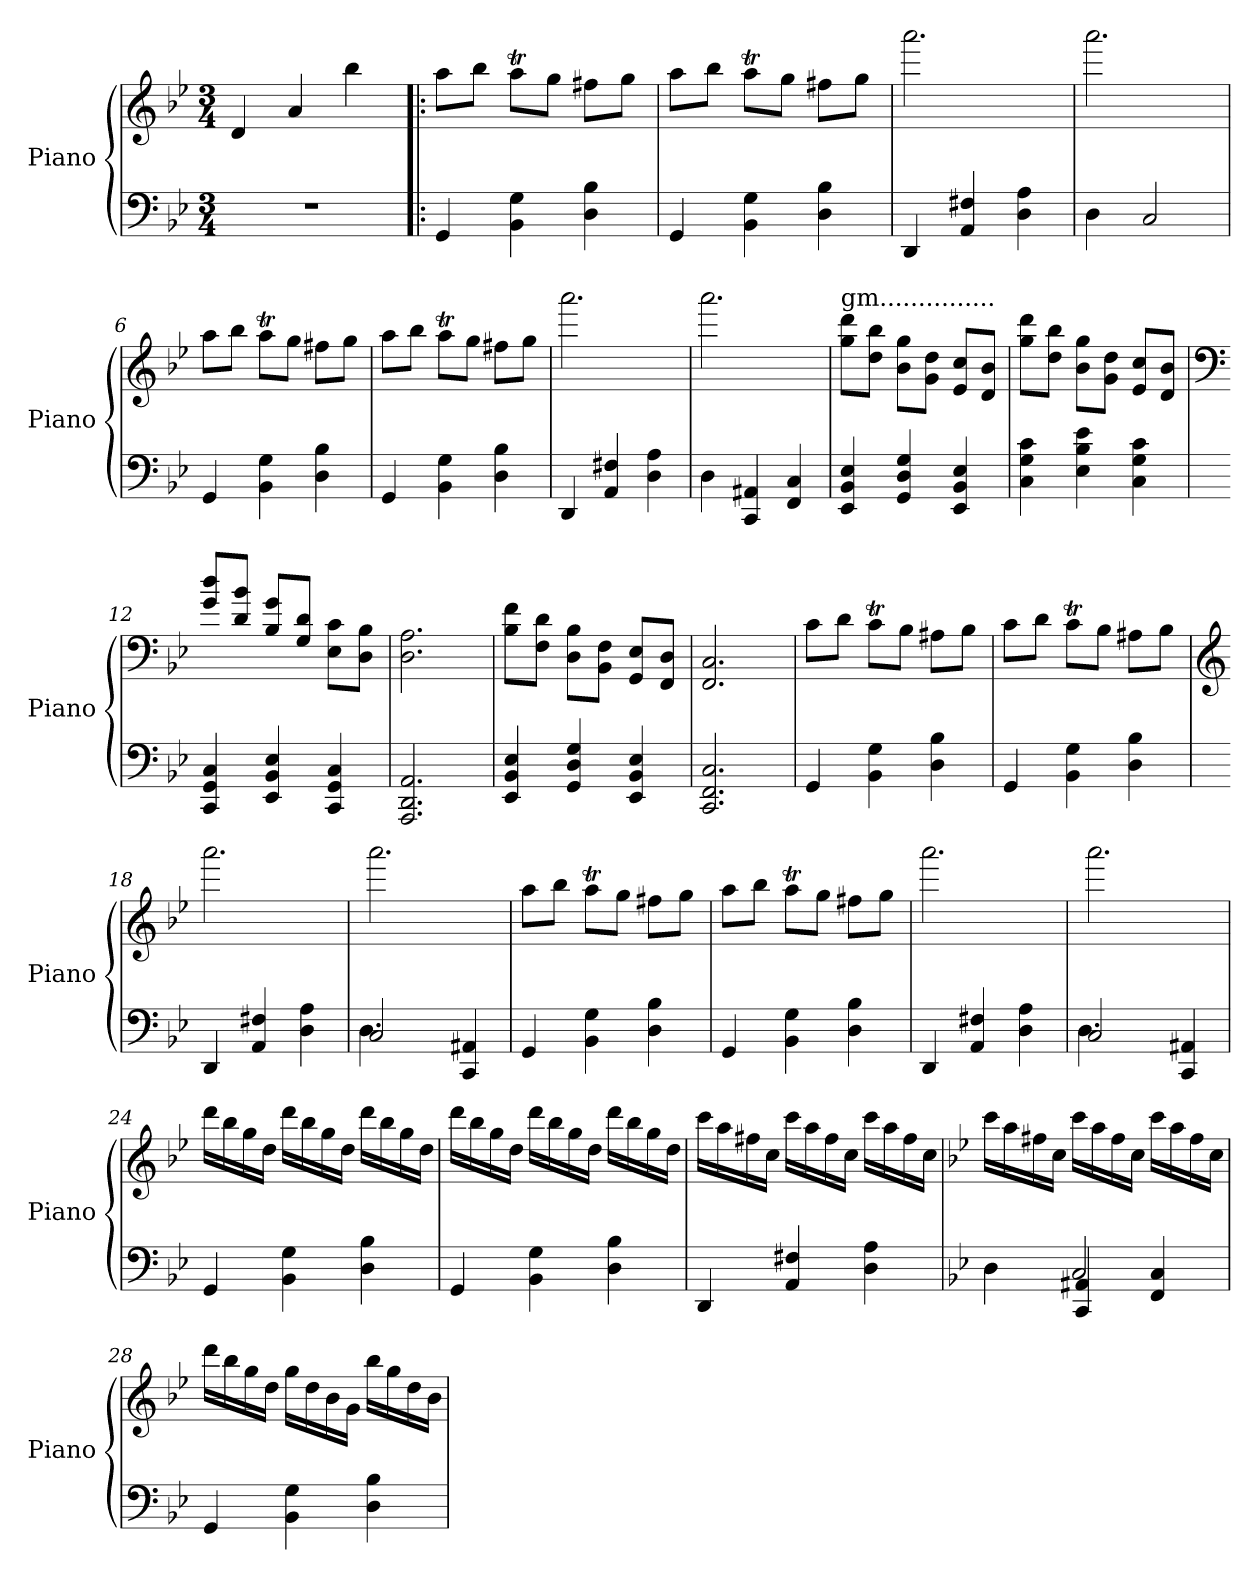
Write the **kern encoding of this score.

**kern	**kern
*part1	*part1
*staff2	*staff1
*I"Piano	*
*I'Piano	*
*clefF4	*clefG2
*k[b-e-]	*k[b-e-]
*M3/4	*M3/4
=1	=1
2.rF	4d/
.	4a/
.	4bb-\
=2!|:	=2!|:
4GG/	8aa\L
.	8bb-\J
4BB-\ 4G\	8aat\L
.	8gg\J
4D\ 4B-\	8ff#X\L
.	8gg\J
=3	=3
4GG/	8aa\L
.	8bb-\J
4BB-\ 4G\	8aat\L
.	8gg\J
4D\ 4B-\	8ff#X\L
.	8gg\J
=4	=4
4DD/	2.aaa\
4AA/ 4F#X/	.
4D\ 4A\	.
=5	=5
4D\	2.aaa\
2C/	.
=6	=6
4GG/	8aa\L
.	8bb-\J
4BB-\ 4G\	8aat\L
.	8gg\J
4D\ 4B-\	8ff#X\L
.	8gg\J
!!LO:LB:g=z
=7	=7
4GG/	8aa\L
.	8bb-\J
4BB-\ 4G\	8aat\L
.	8gg\J
4D\ 4B-\	8ff#X\L
.	8gg\J
=8	=8
4DD/	2.aaa\
4AA/ 4F#X/	.
4D\ 4A\	.
=9	=9
4D\	2.aaa\
4CC/ 4AA#X/	.
4FF/ 4C/	.
=10	=10
!	!LO:TX:a:t=gm...............
4EE-/ 4BB-/ 4E-/	8gg\ 8ddd\L
.	8dd\ 8bb-\J
4GG/ 4D/ 4G/	8b-\ 8gg\L
.	8g\ 8dd\J
4EE-/ 4BB-/ 4E-/	8e-/ 8cc/L
.	8d/ 8b-/J
=11	=11
4C\ 4G\ 4c\	8gg\ 8ddd\L
.	8dd\ 8bb-\J
4E-\ 4B-\ 4e-\	8b-\ 8gg\L
.	8g\ 8dd\J
4C\ 4G\ 4c\	8e-/ 8cc/L
.	8d/ 8b-/J
!!LO:LB:g=z
=12	=12
*	*clefF4
4CC/ 4GG/ 4C/	8g/ 8dd/L
.	8d/ 8b-/J
4EE-/ 4BB-/ 4E-/	8B-/ 8g/L
.	8G/ 8d/J
4CC/ 4GG/ 4C/	8E-\ 8c\L
.	8D\ 8B-\J
=13	=13
2.AAA/ 2.DD/ 2.AA/	2.D\ 2.A\
=14	=14
4EE-/ 4BB-/ 4E-/	8B-\ 8f\L
.	8F\ 8d\J
4GG/ 4D/ 4G/	8D\ 8B-\L
.	8BB-\ 8F\J
4EE-/ 4BB-/ 4E-/	8GG/ 8E-/L
.	8FF/ 8D/J
=15	=15
2.CC/ 2.FF/ 2.C/	2.FF/ 2.C/
=16	=16
4GG/	8c\L
.	8d\J
4BB-\ 4G\	8cT\L
.	8B-\J
4D\ 4B-\	8A#X\L
.	8B-\J
=17	=17
4GG/	8c\L
.	8d\J
4BB-\ 4G\	8cT\L
.	8B-\J
4D\ 4B-\	8A#X\L
.	8B-\J
!!LO:LB:g=z
=18	=18
*	*clefG2
4DD/	2.aaa\
4AA/ 4F#X/	.
4D\ 4A\	.
=19	=19
*^	*
2C/	4.D\	2.aaa\
.	4.ryy	.
4CC/ 4AA#X/	.	.
*v	*v	*
=20	=20
4GG/	8aa\L
.	8bb-\J
4BB-\ 4G\	8aat\L
.	8gg\J
4D\ 4B-\	8ff#X\L
.	8gg\J
=21	=21
4GG/	8aa\L
.	8bb-\J
4BB-\ 4G\	8aat\L
.	8gg\J
4D\ 4B-\	8ff#X\L
.	8gg\J
=22	=22
4DD/	2.aaa\
4AA/ 4F#X/	.
4D\ 4A\	.
=23	=23
*^	*
2C/	4.D\	2.aaa\
.	4.ryy	.
4CC/ 4AA#X/	.	.
*v	*v	*
!!LO:LB:g=z
=24	=24
4GG/	16ddd\LL
.	16bb-\
.	16gg\
.	16dd\JJ
4BB-\ 4G\	16ddd\LL
.	16bb-\
.	16gg\
.	16dd\JJ
4D\ 4B-\	16ddd\LL
.	16bb-\
.	16gg\
.	16dd\JJ
=25	=25
4GG/	16ddd\LL
.	16bb-\
.	16gg\
.	16dd\JJ
4BB-\ 4G\	16ddd\LL
.	16bb-\
.	16gg\
.	16dd\JJ
4D\ 4B-\	16ddd\LL
.	16bb-\
.	16gg\
.	16dd\JJ
=26	=26
4DD/	16ccc\LL
.	16aa\
.	16ff#X\
.	16cc\JJ
4AA/ 4F#X/	16ccc\LL
.	16aa\
.	16ff#\
.	16cc\JJ
4D\ 4A\	16ccc\LL
.	16aa\
.	16ff#\
.	16cc\JJ
!!LO:PB:g=z
=27	=27
*k[b-e-]	*k[b-e-]
*^	*
4D\	4ryy	16ccc\LL
.	.	16aa\
.	.	16ff#X\
.	.	16cc\JJ
2C/	4CC/ 4AA#X/	16ccc\LL
.	.	16aa\
.	.	16ff#\
.	.	16cc\JJ
.	4FF/ 4C/	16ccc\LL
.	.	16aa\
.	.	16ff#\
.	.	16cc\JJ
*v	*v	*
=28	=28
4GG/	16ddd\LL
.	16bb-\
.	16gg\
.	16dd\JJ
4BB-\ 4G\	16gg\LL
.	16dd\
.	16b-\
.	16g\JJ
4D\ 4B-\	16bb-\LL
.	16gg\
.	16dd\
.	16b-\JJ
=	=
*-	*-
